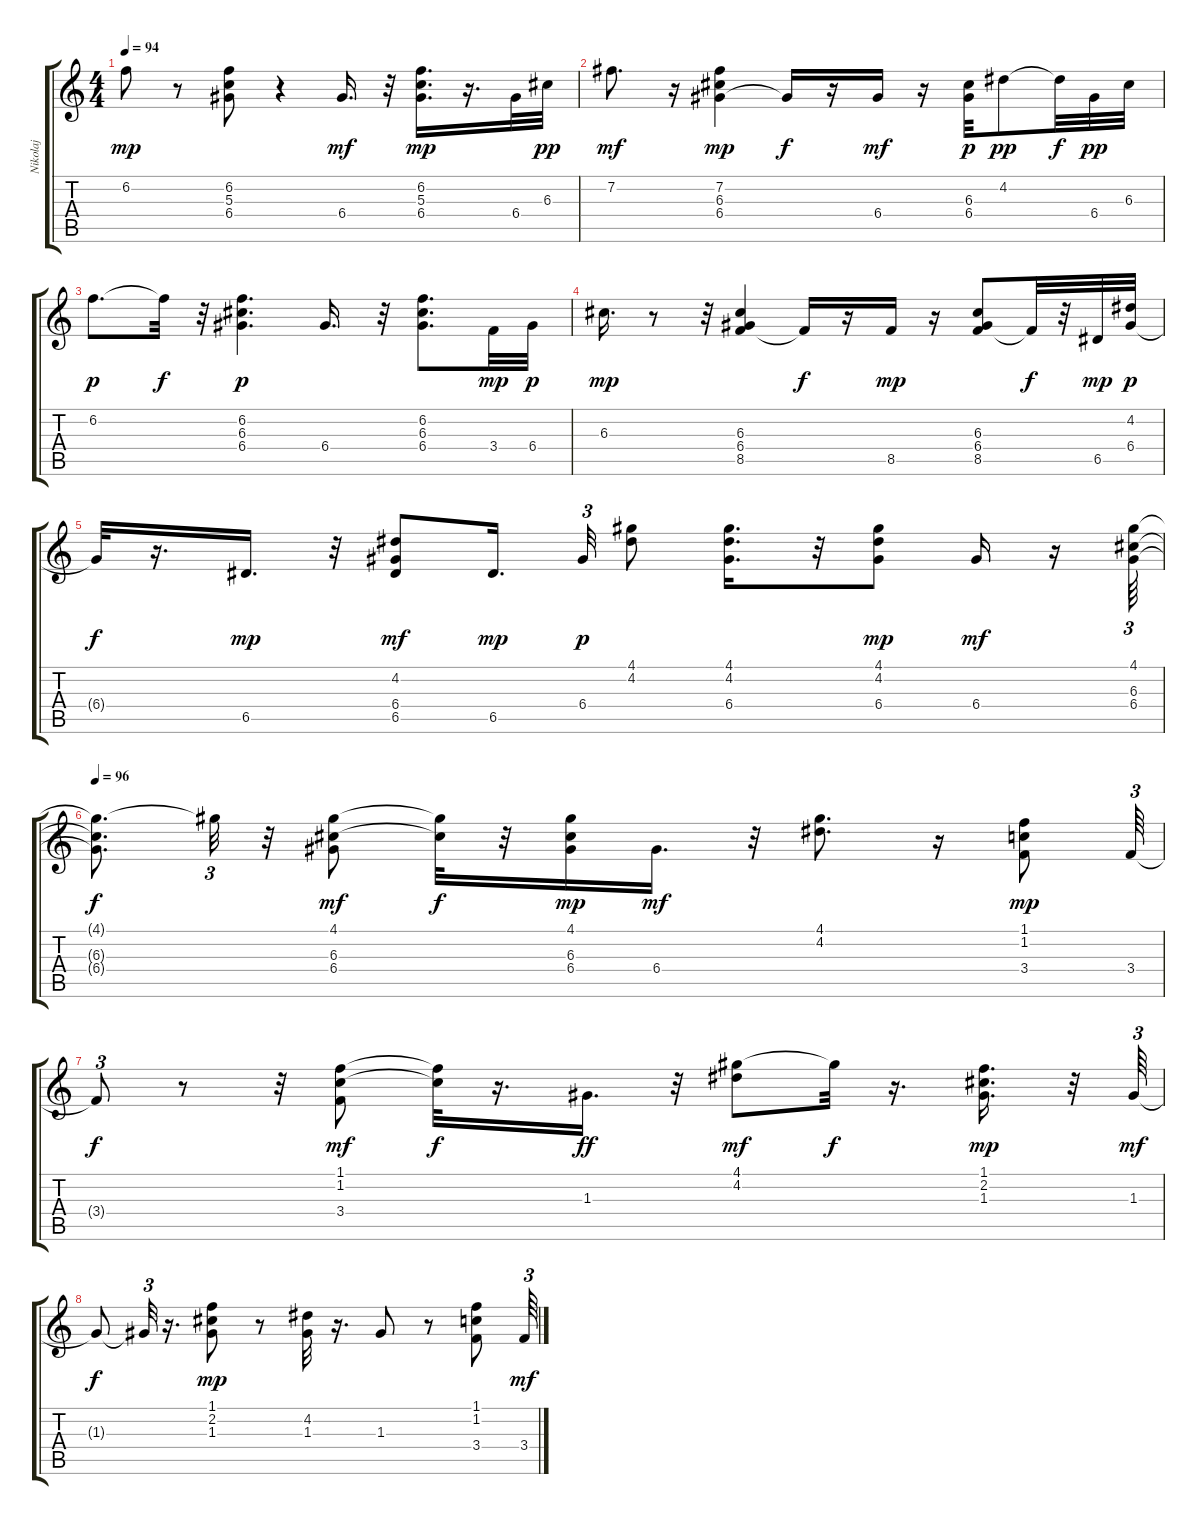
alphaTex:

\track ("Nikolaj" "Nikolaj") {instrument acousticguitarsteel}
\staff {score tabs}
\tuning (E4 B3 G3 D3 A2 E2) {hide}
\ts (4 4)
\tempo 94
\clef g2
\ks c
6.2.8{dy mp} r.8 (6.2 5.3 6.4).8 r.4 6.4.16{d dy mf} r.32 (6.2 5.3 6.4).16{d dy mp} r.16{d} 6.4.32 6.3.32{dy pp} |
7.2.8{d dy mf} r.16 (7.2 6.3 6.4).4{dy mp} 6.4{t}.16{dy f} r.16 6.4.16{dy mf} r.16 (6.3 6.4).32{dy p} 4.2.8{dy pp} 4.2{t}.32{dy f} 6.4.32{dy pp} 6.3.32 |
6.2.8{d dy p} 6.2{t}.32{dy f} r.32 (6.2 6.3 6.4).4{d dy p} 6.4.16{d} r.32 (6.2 6.3 6.4).8{d} 3.4.32{dy mp} 6.4.32{dy p} |
6.3.16{d dy mp} r.8 r.32 (6.3 6.4 8.5).4 8.5{t}.16{dy f} r.16 8.5.16{dy mp} r.16 (6.3 6.4 8.5).8 8.5{t}.32{dy f} r.32 6.5.32{dy mp} (4.2 6.4).32{dy p} |
6.4{t}.32{dy f} r.16{d} 6.5.16{d dy mp} r.32 (4.2 6.4 6.5).8{dy mf} 6.5.16{d dy mp beam splitsecondary} 6.4.32{tu (3 2) dy p} (4.1 4.2).8 (4.1 4.2 6.4).16{d} r.32 (4.1 4.2 6.4).8{dy mp} 6.4.16{dy mf} r.16 (4.1 6.3 6.4).64{tu (3 2)} |
\tempo 96
(4.1{t} 6.3{t} 6.4{t}).8{d dy f} 4.1{t}.32{tu (3 2)} r.32 (4.1 6.3 6.4).8{dy mf} (4.1{t} 6.3{t}).32{dy f} r.32 (4.1 6.3 6.4).16{dy mp} 6.4.16{d dy mf} r.32 (4.1 4.2).8{d} r.16 (1.1 1.2 3.4).8{dy mp} 3.4.64{tu (3 2)} |
3.4{t}.8{tu (3 2) dy f} r.8 r.32 (1.1 1.2 3.4).8{dy mf} (1.1{t} 1.2{t}).32{dy f} r.16{d} 1.3.16{d dy ff} r.32 (4.1 4.2).8{dy mf} 4.1{t}.32{dy f} r.16{d} (1.1 2.2 1.3).16{d dy mp} r.32 1.3.64{tu (3 2) dy mf} |
1.3{t}.8{dy f} 1.3{t}.32{tu (3 2)} r.16{d} (1.1 2.2 1.3).8{dy mp} r.8 (4.2 1.3).32 r.16{d} 1.3.8 r.8 (1.1 1.2 3.4).8 3.4.64{tu (3 2) dy mf}
